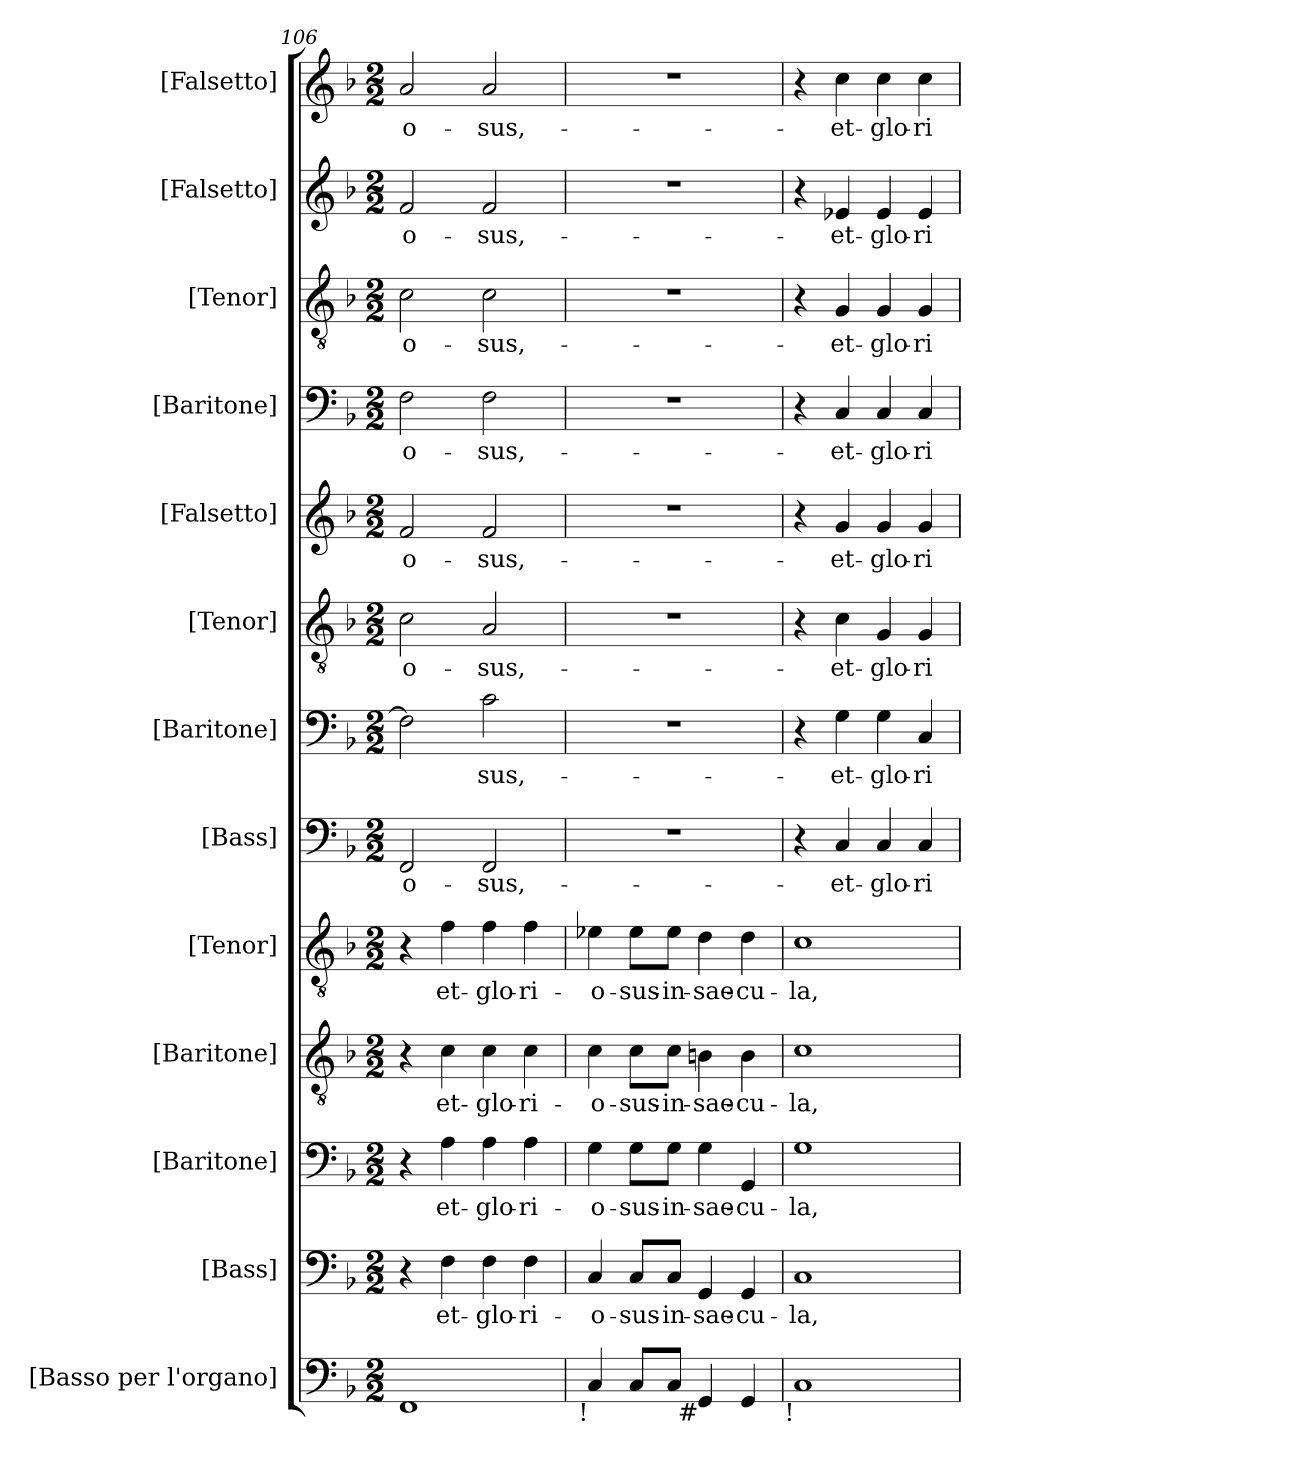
**kern	**kern	**text	**kern	**text	**kern	**text	**kern	**text	**kern	**text	**kern	**text	**kern	**text	**kern	**text	**kern	**text	**kern	**text	**kern	**text	**kern	**text
*part13	*part12	*part12	*part11	*part11	*part10	*part10	*part9	*part9	*part8	*part8	*part7	*part7	*part6	*part6	*part5	*part5	*part4	*part4	*part3	*part3	*part2	*part2	*part1	*part1
*staff13	*staff12	*staff12	*staff11	*staff11	*staff10	*staff10	*staff9	*staff9	*staff8	*staff8	*staff7	*staff7	*staff6	*staff6	*staff5	*staff5	*staff4	*staff4	*staff3	*staff3	*staff2	*staff2	*staff1	*staff1
*I"[Basso per l'organo]	*I"[Bass]	*	*I"[Baritone]	*	*I"[Baritone]	*	*I"[Tenor]	*	*I"[Bass]	*	*I"[Baritone]	*	*I"[Tenor]	*	*I"[Falsetto]	*	*I"[Baritone]	*	*I"[Tenor]	*	*I"[Falsetto]	*	*I"[Falsetto]	*
*	*I'B.	*	*I'Bar.	*	*I'Bar.	*	*I'T.	*	*I'B.	*	*I'Bar.	*	*I'T.	*	*	*	*I'Bar.	*	*I'T.	*	*	*	*	*
!!LO:PB:g=z
*clefF4	*clefF4	*	*clefF4	*	*clefGv2	*	*clefGv2	*	*clefF4	*	*clefF4	*	*clefGv2	*	*clefG2	*	*clefF4	*	*clefGv2	*	*clefG2	*	*clefG2	*
*	*	*	*	*	*ITrd7c12	*	*ITrd7c12	*	*	*	*	*	*ITrd7c12	*	*	*	*	*	*ITrd7c12	*	*	*	*	*
*k[b-]	*k[b-]	*	*k[b-]	*	*k[b-]	*	*k[b-]	*	*k[b-]	*	*k[b-]	*	*k[b-]	*	*k[b-]	*	*k[b-]	*	*k[b-]	*	*k[b-]	*	*k[b-]	*
*F:	*F:	*	*F:	*	*F:	*	*F:	*	*F:	*	*F:	*	*F:	*	*F:	*	*F:	*	*F:	*	*F:	*	*F:	*
*M2/2	*M2/2	*	*M2/2	*	*M2/2	*	*M2/2	*	*M2/2	*	*M2/2	*	*M2/2	*	*M2/2	*	*M2/2	*	*M2/2	*	*M2/2	*	*M2/2	*
=106	=106	=106	=106	=106	=106	=106	=106	=106	=106	=106	=106	=106	=106	=106	=106	=106	=106	=106	=106	=106	=106	=106	=106	=106
!	!	!	!	!	!	!	!	!	!	!LO:LY:b:color=#000000	!	!	!	!	!	!	!	!	!	!	!	!	!	!
!	!	!	!	!	!	!	!	!	!	!	!	!	!	!LO:LY:b:color=#000000	!	!	!	!	!	!	!	!	!	!
!	!	!	!	!	!	!	!	!	!	!	!	!	!	!	!	!LO:LY:b:color=#000000	!	!	!	!	!	!	!	!
!	!	!	!	!	!	!	!	!	!	!	!	!	!	!	!	!	!	!LO:LY:b:color=#000000	!	!	!	!	!	!
!	!	!	!	!	!	!	!	!	!	!	!	!	!	!	!	!	!	!	!	!LO:LY:b:color=#000000	!	!	!	!
!	!	!	!	!	!	!	!	!	!	!	!	!	!	!	!	!	!	!	!	!	!	!LO:LY:b:color=#000000	!	!
!	!	!	!	!	!	!	!	!	!	!	!	!	!	!	!	!	!	!	!	!	!	!	!	!LO:LY:b:color=#000000
1FFi	4r	.	4r	.	4r	.	4r	.	2FFi/	-o--	2Fi\]	.	2Ci\	-o--	2fi/	-o--	2Fi\	-o--	2Ci\	-o--	2fi/	-o--	2ai/	-o--
!	!	!LO:LY:b:color=#000000	!	!	!	!	!	!	!	!	!	!	!	!	!	!	!	!	!	!	!	!	!	!
!	!	!	!	!LO:LY:b:color=#000000	!	!	!	!	!	!	!	!	!	!	!	!	!	!	!	!	!	!	!	!
!	!	!	!	!	!	!LO:LY:b:color=#000000	!	!	!	!	!	!	!	!	!	!	!	!	!	!	!	!	!	!
!	!	!	!	!	!	!	!	!LO:LY:b:color=#000000	!	!	!	!	!	!	!	!	!	!	!	!	!	!	!	!
.	4Fi\	-et-	4Ai\	-et-	4Ci\	-et-	4Fi\	-et-	.	.	.	.	.	.	.	.	.	.	.	.	.	.	.	.
!	!	!LO:LY:b:color=#000000	!	!	!	!	!	!	!	!	!	!	!	!	!	!	!	!	!	!	!	!	!	!
!	!	!	!	!LO:LY:b:color=#000000	!	!	!	!	!	!	!	!	!	!	!	!	!	!	!	!	!	!	!	!
!	!	!	!	!	!	!LO:LY:b:color=#000000	!	!	!	!	!	!	!	!	!	!	!	!	!	!	!	!	!	!
!	!	!	!	!	!	!	!	!LO:LY:b:color=#000000	!	!	!	!	!	!	!	!	!	!	!	!	!	!	!	!
!	!	!	!	!	!	!	!	!	!	!LO:LY:b:color=#000000	!	!	!	!	!	!	!	!	!	!	!	!	!	!
!	!	!	!	!	!	!	!	!	!	!	!	!LO:LY:b:color=#000000	!	!	!	!	!	!	!	!	!	!	!	!
!	!	!	!	!	!	!	!	!	!	!	!	!	!	!LO:LY:b:color=#000000	!	!	!	!	!	!	!	!	!	!
!	!	!	!	!	!	!	!	!	!	!	!	!	!	!	!	!LO:LY:b:color=#000000	!	!	!	!	!	!	!	!
!	!	!	!	!	!	!	!	!	!	!	!	!	!	!	!	!	!	!LO:LY:b:color=#000000	!	!	!	!	!	!
!	!	!	!	!	!	!	!	!	!	!	!	!	!	!	!	!	!	!	!	!LO:LY:b:color=#000000	!	!	!	!
!	!	!	!	!	!	!	!	!	!	!	!	!	!	!	!	!	!	!	!	!	!	!LO:LY:b:color=#000000	!	!
!	!	!	!	!	!	!	!	!	!	!	!	!	!	!	!	!	!	!	!	!	!	!	!	!LO:LY:b:color=#000000
.	4Fi\	-glo--	4Ai\	-glo--	4Ci\	-glo--	4Fi\	-glo--	2FFi/	-sus,-	2ci\	-sus,-	2AAi/	-sus,--	2fi/	-sus,-	2Fi\	-sus,-	2Ci\	-sus,-	2fi/	-sus,-	2ai/	-sus,-
!	!	!LO:LY:b:color=#000000	!	!	!	!	!	!	!	!	!	!	!	!	!	!	!	!	!	!	!	!	!	!
!	!	!	!	!LO:LY:b:color=#000000	!	!	!	!	!	!	!	!	!	!	!	!	!	!	!	!	!	!	!	!
!	!	!	!	!	!	!LO:LY:b:color=#000000	!	!	!	!	!	!	!	!	!	!	!	!	!	!	!	!	!	!
!	!	!	!	!	!	!	!	!LO:LY:b:color=#000000	!	!	!	!	!	!	!	!	!	!	!	!	!	!	!	!
.	4Fi\	-ri--	4Ai\	-ri--	4Ci\	-ri--	4Fi\	-ri--	.	.	.	.	.	.	.	.	.	.	.	.	.	.	.	.
=107	=107	=107	=107	=107	=107	=107	=107	=107	=107	=107	=107	=107	=107	=107	=107	=107	=107	=107	=107	=107	=107	=107	=107	=107
!	!	!LO:LY:b:color=#000000	!	!	!	!	!	!	!	!	!	!	!	!	!	!	!	!	!	!	!	!	!	!
!	!	!	!	!LO:LY:b:color=#000000	!	!	!	!	!	!	!	!	!	!	!	!	!	!	!	!	!	!	!	!
!	!	!	!	!	!	!LO:LY:b:color=#000000	!	!	!	!	!	!	!	!	!	!	!	!	!	!	!	!	!	!
!LO:TX:b:rj:t=!	!	!	!	!	!	!	!	!	!	!	!	!	!	!	!	!	!	!	!	!	!	!	!	!
!	!	!	!	!	!	!	!	!LO:LY:b:color=#000000	!	!	!	!	!	!	!	!	!	!	!	!	!	!	!	!
4Ci/	4Ci/	-o--	4Gi\	-o--	4Ci\	-o--	4E-Xi\	-o--	1r	.	1r	.	1r	.	1r	.	1r	.	1r	.	1r	.	1r	.
!	!	!LO:LY:b:color=#000000	!	!	!	!	!	!	!	!	!	!	!	!	!	!	!	!	!	!	!	!	!	!
!	!	!	!	!LO:LY:b:color=#000000	!	!	!	!	!	!	!	!	!	!	!	!	!	!	!	!	!	!	!	!
!	!	!	!	!	!	!LO:LY:b:color=#000000	!	!	!	!	!	!	!	!	!	!	!	!	!	!	!	!	!	!
!	!	!	!	!	!	!	!	!LO:LY:b:color=#000000	!	!	!	!	!	!	!	!	!	!	!	!	!	!	!	!
8Ci/L	8Ci/L	-sus-	8Gi\L	-sus-	8Ci\L	-sus-	8E-i\L	-sus-	.	.	.	.	.	.	.	.	.	.	.	.	.	.	.	.
!	!	!LO:LY:b:color=#000000	!	!	!	!	!	!	!	!	!	!	!	!	!	!	!	!	!	!	!	!	!	!
!	!	!	!	!LO:LY:b:color=#000000	!	!	!	!	!	!	!	!	!	!	!	!	!	!	!	!	!	!	!	!
!	!	!	!	!	!	!LO:LY:b:color=#000000	!	!	!	!	!	!	!	!	!	!	!	!	!	!	!	!	!	!
!	!	!	!	!	!	!	!	!LO:LY:b:color=#000000	!	!	!	!	!	!	!	!	!	!	!	!	!	!	!	!
8Ci/J	8Ci/J	-in-	8Gi\J	-in-	8Ci\J	-in-	8E-i\J	-in-	.	.	.	.	.	.	.	.	.	.	.	.	.	.	.	.
!	!	!LO:LY:b:color=#000000	!	!	!	!	!	!	!	!	!	!	!	!	!	!	!	!	!	!	!	!	!	!
!	!	!	!	!LO:LY:b:color=#000000	!	!	!	!	!	!	!	!	!	!	!	!	!	!	!	!	!	!	!	!
!	!	!	!	!	!	!LO:LY:b:color=#000000	!	!	!	!	!	!	!	!	!	!	!	!	!	!	!	!	!	!
!LO:TX:b:rj:t=#	!	!	!	!	!	!	!	!	!	!	!	!	!	!	!	!	!	!	!	!	!	!	!	!
!	!	!	!	!	!	!	!	!LO:LY:b:color=#000000	!	!	!	!	!	!	!	!	!	!	!	!	!	!	!	!
4GGi/	4GGi/	-sae--	4Gi\	-sae--	4BBni\	-sae--	4Di\	-sae--	.	.	.	.	.	.	.	.	.	.	.	.	.	.	.	.
!	!	!LO:LY:b:color=#000000	!	!	!	!	!	!	!	!	!	!	!	!	!	!	!	!	!	!	!	!	!	!
!	!	!	!	!LO:LY:b:color=#000000	!	!	!	!	!	!	!	!	!	!	!	!	!	!	!	!	!	!	!	!
!	!	!	!	!	!	!LO:LY:b:color=#000000	!	!	!	!	!	!	!	!	!	!	!	!	!	!	!	!	!	!
!	!	!	!	!	!	!	!	!LO:LY:b:color=#000000	!	!	!	!	!	!	!	!	!	!	!	!	!	!	!	!
4GGi/	4GGi/	-cu--	4GGi/	-cu--	4BBi\	-cu--	4Di\	-cu--	.	.	.	.	.	.	.	.	.	.	.	.	.	.	.	.
=108	=108	=108	=108	=108	=108	=108	=108	=108	=108	=108	=108	=108	=108	=108	=108	=108	=108	=108	=108	=108	=108	=108	=108	=108
!	!	!LO:LY:b:color=#000000	!	!	!	!	!	!	!	!	!	!	!	!	!	!	!	!	!	!	!	!	!	!
!	!	!	!	!LO:LY:b:color=#000000	!	!	!	!	!	!	!	!	!	!	!	!	!	!	!	!	!	!	!	!
!	!	!	!	!	!	!LO:LY:b:color=#000000	!	!	!	!	!	!	!	!	!	!	!	!	!	!	!	!	!	!
!LO:TX:b:rj:t=!	!	!	!	!	!	!	!	!	!	!	!	!	!	!	!	!	!	!	!	!	!	!	!	!
!	!	!	!	!	!	!	!	!LO:LY:b:color=#000000	!	!	!	!	!	!	!	!	!	!	!	!	!	!	!	!
1Ci	1Ci	-la,-	1Gi	-la,-	1Ci	-la,-	1Ci	-la,-	4r	.	4r	.	4r	.	4r	.	4r	.	4r	.	4r	.	4r	.
!	!	!	!	!	!	!	!	!	!	!LO:LY:b:color=#000000	!	!	!	!	!	!	!	!	!	!	!	!	!	!
!	!	!	!	!	!	!	!	!	!	!	!	!LO:LY:b:color=#000000	!	!	!	!	!	!	!	!	!	!	!	!
!	!	!	!	!	!	!	!	!	!	!	!	!	!	!LO:LY:b:color=#000000	!	!	!	!	!	!	!	!	!	!
!	!	!	!	!	!	!	!	!	!	!	!	!	!	!	!	!LO:LY:b:color=#000000	!	!	!	!	!	!	!	!
!	!	!	!	!	!	!	!	!	!	!	!	!	!	!	!	!	!	!LO:LY:b:color=#000000	!	!	!	!	!	!
!	!	!	!	!	!	!	!	!	!	!	!	!	!	!	!	!	!	!	!	!LO:LY:b:color=#000000	!	!	!	!
!	!	!	!	!	!	!	!	!	!	!	!	!	!	!	!	!	!	!	!	!	!	!LO:LY:b:color=#000000	!	!
!	!	!	!	!	!	!	!	!	!	!	!	!	!	!	!	!	!	!	!	!	!	!	!	!LO:LY:b:color=#000000
.	.	.	.	.	.	.	.	.	4Ci/	-et-	4Gi\	-et-	4Ci\	-et-	4gi/	-et-	4Ci/	-et-	4GGi/	-et-	4e-Xi/	-et-	4cci\	-et-
!	!	!	!	!	!	!	!	!	!	!LO:LY:b:color=#000000	!	!	!	!	!	!	!	!	!	!	!	!	!	!
!	!	!	!	!	!	!	!	!	!	!	!	!LO:LY:b:color=#000000	!	!	!	!	!	!	!	!	!	!	!	!
!	!	!	!	!	!	!	!	!	!	!	!	!	!	!LO:LY:b:color=#000000	!	!	!	!	!	!	!	!	!	!
!	!	!	!	!	!	!	!	!	!	!	!	!	!	!	!	!LO:LY:b:color=#000000	!	!	!	!	!	!	!	!
!	!	!	!	!	!	!	!	!	!	!	!	!	!	!	!	!	!	!LO:LY:b:color=#000000	!	!	!	!	!	!
!	!	!	!	!	!	!	!	!	!	!	!	!	!	!	!	!	!	!	!	!LO:LY:b:color=#000000	!	!	!	!
!	!	!	!	!	!	!	!	!	!	!	!	!	!	!	!	!	!	!	!	!	!	!LO:LY:b:color=#000000	!	!
!	!	!	!	!	!	!	!	!	!	!	!	!	!	!	!	!	!	!	!	!	!	!	!	!LO:LY:b:color=#000000
.	.	.	.	.	.	.	.	.	4Ci/	-glo--	4Gi\	-glo--	4GGi/	-glo--	4gi/	-glo--	4Ci/	-glo--	4GGi/	-glo--	4e-i/	-glo--	4cci\	-glo--
!	!	!	!	!	!	!	!	!	!	!LO:LY:b:color=#000000	!	!	!	!	!	!	!	!	!	!	!	!	!	!
!	!	!	!	!	!	!	!	!	!	!	!	!LO:LY:b:color=#000000	!	!	!	!	!	!	!	!	!	!	!	!
!	!	!	!	!	!	!	!	!	!	!	!	!	!	!LO:LY:b:color=#000000	!	!	!	!	!	!	!	!	!	!
!	!	!	!	!	!	!	!	!	!	!	!	!	!	!	!	!LO:LY:b:color=#000000	!	!	!	!	!	!	!	!
!	!	!	!	!	!	!	!	!	!	!	!	!	!	!	!	!	!	!LO:LY:b:color=#000000	!	!	!	!	!	!
!	!	!	!	!	!	!	!	!	!	!	!	!	!	!	!	!	!	!	!	!LO:LY:b:color=#000000	!	!	!	!
!	!	!	!	!	!	!	!	!	!	!	!	!	!	!	!	!	!	!	!	!	!	!LO:LY:b:color=#000000	!	!
!	!	!	!	!	!	!	!	!	!	!	!	!	!	!	!	!	!	!	!	!	!	!	!	!LO:LY:b:color=#000000
.	.	.	.	.	.	.	.	.	4Ci/	-ri--	4Ci/	-ri--	4GGi/	-ri--	4gi/	-ri--	4Ci/	-ri--	4GGi/	-ri--	4e-i/	-ri--	4cci\	-ri--
=	=	=	=	=	=	=	=	=	=	=	=	=	=	=	=	=	=	=	=	=	=	=	=	=
*-	*-	*-	*-	*-	*-	*-	*-	*-	*-	*-	*-	*-	*-	*-	*-	*-	*-	*-	*-	*-	*-	*-	*-	*-
